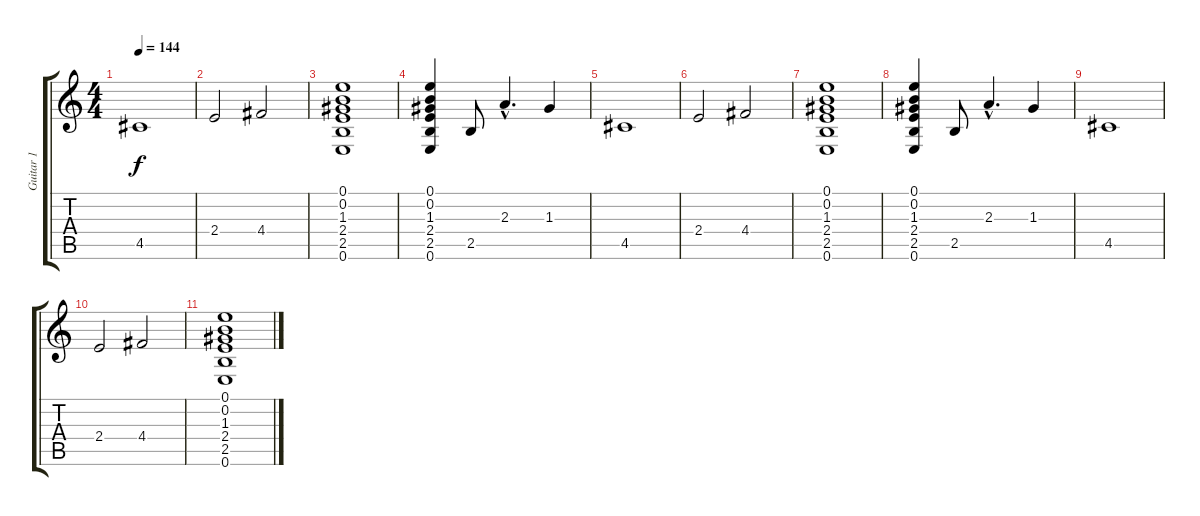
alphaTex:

\track ("Guitar 1" "Guitar 1") {instrument electricguitarclean}
\staff {score tabs}
\tuning (E4 B3 G3 D3 A2 E2) {hide}
\ts (4 4)
\tempo 144
\clef g2
\ks c
4.5.1{dy f} |
2.4.2 4.4.2 |
(0.1 0.2 1.3 2.4 2.5 0.6).1 |
(0.1 0.2 1.3 2.4 2.5 0.6).4 2.5.8 2.3{hac}.4{d} 1.3.4 |
4.5.1 |
2.4.2 4.4.2 |
(0.1 0.2 1.3 2.4 2.5 0.6).1 |
(0.1 0.2 1.3 2.4 2.5 0.6).4 2.5.8 2.3{hac}.4{d} 1.3.4 |
4.5.1 |
2.4.2 4.4.2 |
(0.1 0.2 1.3 2.4 2.5 0.6).1
